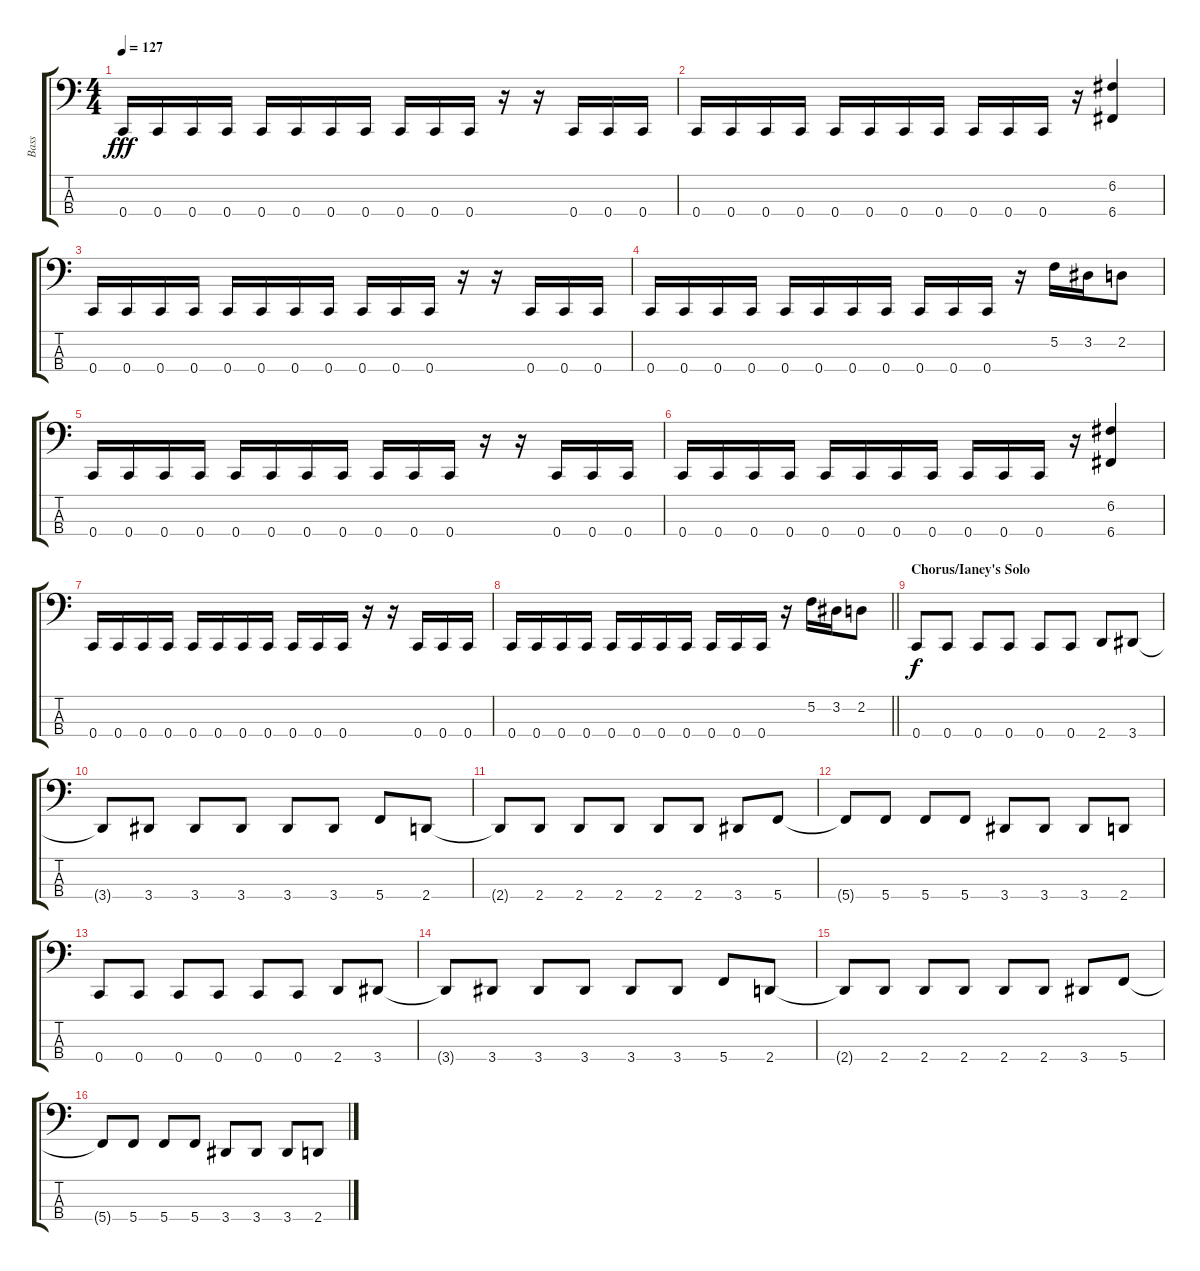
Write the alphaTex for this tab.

\track ("Bass" "Bass") {instrument electricbassfinger}
\staff {score tabs}
\tuning (F2 C2 G1 C1) {hide}
\ts (4 4)
\tempo 127
\clef f4
\ks c
0.4.16{dy fff} 0.4.16 0.4.16 0.4.16 0.4.16 0.4.16 0.4.16 0.4.16 0.4.16 0.4.16 0.4.16 r.16 r.16 0.4.16 0.4.16 0.4.16 |
0.4.16 0.4.16 0.4.16 0.4.16 0.4.16 0.4.16 0.4.16 0.4.16 0.4.16 0.4.16 0.4.16 r.16 (6.2 6.4).4 |
0.4.16 0.4.16 0.4.16 0.4.16 0.4.16 0.4.16 0.4.16 0.4.16 0.4.16 0.4.16 0.4.16 r.16 r.16 0.4.16 0.4.16 0.4.16 |
0.4.16 0.4.16 0.4.16 0.4.16 0.4.16 0.4.16 0.4.16 0.4.16 0.4.16 0.4.16 0.4.16 r.16 5.2.16 3.2.16 2.2.8 |
0.4.16 0.4.16 0.4.16 0.4.16 0.4.16 0.4.16 0.4.16 0.4.16 0.4.16 0.4.16 0.4.16 r.16 r.16 0.4.16 0.4.16 0.4.16 |
0.4.16 0.4.16 0.4.16 0.4.16 0.4.16 0.4.16 0.4.16 0.4.16 0.4.16 0.4.16 0.4.16 r.16 (6.2 6.4).4 |
0.4.16 0.4.16 0.4.16 0.4.16 0.4.16 0.4.16 0.4.16 0.4.16 0.4.16 0.4.16 0.4.16 r.16 r.16 0.4.16 0.4.16 0.4.16 |
\barLineRight lightlight
0.4.16 0.4.16 0.4.16 0.4.16 0.4.16 0.4.16 0.4.16 0.4.16 0.4.16 0.4.16 0.4.16 r.16 5.2.16 3.2.16 2.2.8 |
\section ("" "Chorus/Ianey's Solo")
0.4.8{dy f} 0.4.8 0.4.8 0.4.8 0.4.8 0.4.8 2.4.8 3.4.8 |
3.4{t}.8 3.4.8 3.4.8 3.4.8 3.4.8 3.4.8 5.4.8 2.4.8 |
2.4{t}.8 2.4.8 2.4.8 2.4.8 2.4.8 2.4.8 3.4.8 5.4.8 |
5.4{t}.8 5.4.8 5.4.8 5.4.8 3.4.8 3.4.8 3.4.8 2.4.8 |
0.4.8 0.4.8 0.4.8 0.4.8 0.4.8 0.4.8 2.4.8 3.4.8 |
3.4{t}.8 3.4.8 3.4.8 3.4.8 3.4.8 3.4.8 5.4.8 2.4.8 |
2.4{t}.8 2.4.8 2.4.8 2.4.8 2.4.8 2.4.8 3.4.8 5.4.8 |
5.4{t}.8 5.4.8 5.4.8 5.4.8 3.4.8 3.4.8 3.4.8 2.4.8
